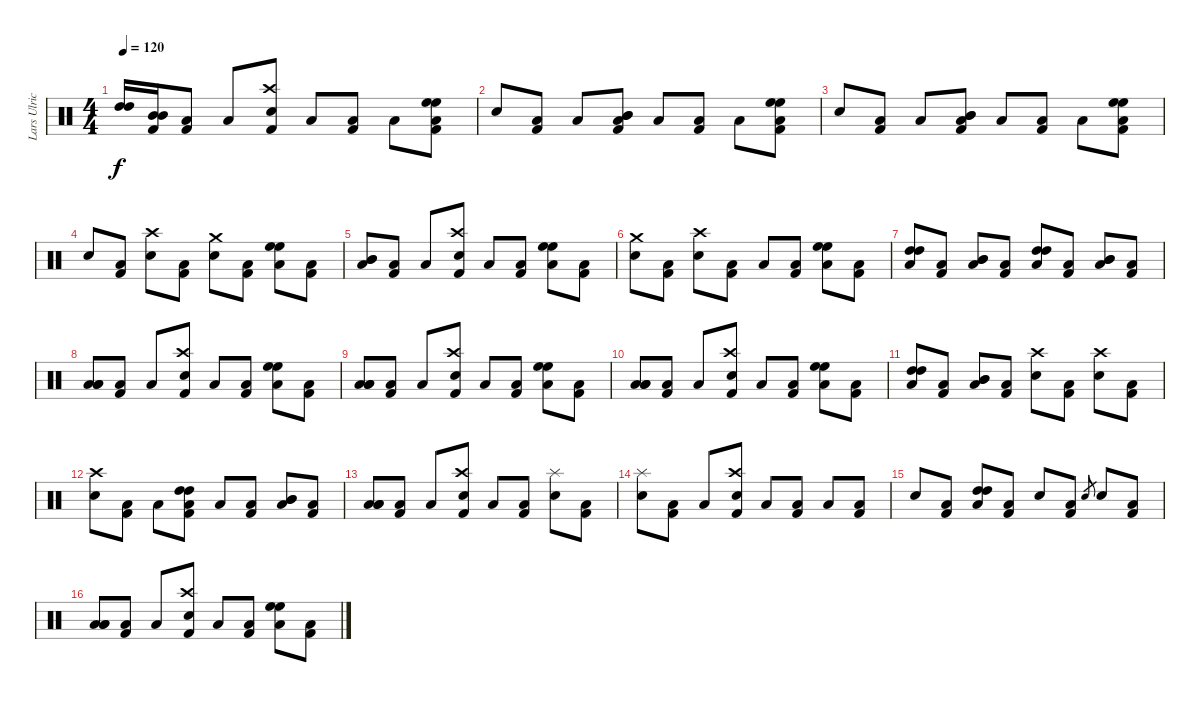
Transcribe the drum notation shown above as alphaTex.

\track ("Lars Ulrich" "Lars Ulric") {instrument percussion}
\staff {score}
\articulation defaults
\ts (4 4)
\tempo 120
\clef neutral
\ks c
("High Tom (hit)" "High Tom (hit)").16{dy f} ("Mid Tom (hit)" "Mid Tom (hit)" "Kick (hit) 2").16 ("Low Floor Tom (hit)" "Kick (hit) 2").8 "Low Floor Tom (hit)".8 ("Crash high (hit)" "Electric Snare (hit)" "Kick (hit) 2").8 "Low Floor Tom (hit)".8 ("Low Floor Tom (hit)" "Kick (hit) 2").8 "Low Floor Tom (hit)".8 ("High Floor Tom (hit)" "Low Floor Tom (hit)" "High Floor Tom (hit)" "Kick (hit) 2").8 |
"Electric Snare (hit)".8 ("Low Floor Tom (hit)" "Kick (hit) 2").8 "Low Floor Tom (hit)".8 ("Mid Tom (hit)" "Low Floor Tom (hit)" "Mid Tom (hit)" "Kick (hit) 2").8 "Low Floor Tom (hit)".8 ("Low Floor Tom (hit)" "Kick (hit) 2").8 "Low Floor Tom (hit)".8 ("High Floor Tom (hit)" "Low Floor Tom (hit)" "High Floor Tom (hit)" "Kick (hit) 2").8 |
"Electric Snare (hit)".8 ("Low Floor Tom (hit)" "Kick (hit) 2").8 "Low Floor Tom (hit)".8 ("Mid Tom (hit)" "Low Floor Tom (hit)" "Mid Tom (hit)" "Kick (hit) 2").8 "Low Floor Tom (hit)".8 ("Low Floor Tom (hit)" "Kick (hit) 2").8 "Low Floor Tom (hit)".8 ("High Floor Tom (hit)" "Low Floor Tom (hit)" "High Floor Tom (hit)" "Kick (hit) 2").8 |
"Electric Snare (hit)".8{volume 14} ("Low Floor Tom (hit)" "Kick (hit) 2").8 ("Crash high (hit)" "Electric Snare (hit)").8 ("Low Floor Tom (hit)" "Kick (hit) 2").8 ("Crash medium (hit)" "Electric Snare (hit)").8 ("Low Floor Tom (hit)" "Kick (hit) 2").8 ("High Floor Tom (hit)" "Low Floor Tom (hit)" "High Floor Tom (hit)").8 ("Low Floor Tom (hit)" "Kick (hit) 2").8 |
("Mid Tom (hit)" "Low Floor Tom (hit)" "Mid Tom (hit)").8 ("Low Floor Tom (hit)" "Kick (hit) 2").8 "Low Floor Tom (hit)".8 ("Crash high (hit)" "Electric Snare (hit)" "Kick (hit) 2").8 "Low Floor Tom (hit)".8 ("Low Floor Tom (hit)" "Kick (hit) 2").8 ("High Floor Tom (hit)" "Low Floor Tom (hit)" "High Floor Tom (hit)").8 ("Low Floor Tom (hit)" "Kick (hit) 2").8 |
("Crash medium (hit)" "Electric Snare (hit)").8 ("Low Floor Tom (hit)" "Kick (hit) 2").8 ("Crash high (hit)" "Electric Snare (hit)").8 ("Low Floor Tom (hit)" "Kick (hit) 2").8 "Low Floor Tom (hit)".8 ("Low Floor Tom (hit)" "Kick (hit) 2").8 ("High Floor Tom (hit)" "Low Floor Tom (hit)" "High Floor Tom (hit)").8 ("Low Floor Tom (hit)" "Kick (hit) 2").8 |
("High Tom (hit)" "Low Floor Tom (hit)" "High Tom (hit)").8 ("Low Floor Tom (hit)" "Kick (hit) 2").8 ("Mid Tom (hit)" "Low Floor Tom (hit)" "Mid Tom (hit)").8 ("Low Floor Tom (hit)" "Kick (hit) 2").8 ("High Tom (hit)" "Low Floor Tom (hit)" "High Tom (hit)").8 ("Low Floor Tom (hit)" "Kick (hit) 2").8 ("Mid Tom (hit)" "Low Floor Tom (hit)" "Mid Tom (hit)").8 ("Low Floor Tom (hit)" "Kick (hit) 2").8 |
("Low Tom (hit)" "Low Floor Tom (hit)" "Low Tom (hit)").8 ("Low Floor Tom (hit)" "Kick (hit) 2").8 "Low Floor Tom (hit)".8 ("Crash high (hit)" "Electric Snare (hit)" "Kick (hit) 2").8 "Low Floor Tom (hit)".8 ("Low Floor Tom (hit)" "Kick (hit) 2").8 ("High Floor Tom (hit)" "Low Floor Tom (hit)" "High Floor Tom (hit)").8 ("Low Floor Tom (hit)" "Kick (hit) 2").8 |
("Low Tom (hit)" "Low Floor Tom (hit)" "Low Tom (hit)").8{volume 12} ("Low Floor Tom (hit)" "Kick (hit) 2").8 "Low Floor Tom (hit)".8 ("Crash high (hit)" "Electric Snare (hit)" "Kick (hit) 2").8 "Low Floor Tom (hit)".8 ("Low Floor Tom (hit)" "Kick (hit) 2").8 ("High Floor Tom (hit)" "Low Floor Tom (hit)" "High Floor Tom (hit)").8 ("Low Floor Tom (hit)" "Kick (hit) 2").8 |
("Low Tom (hit)" "Low Floor Tom (hit)" "Low Tom (hit)").8{volume 10} ("Low Floor Tom (hit)" "Kick (hit) 2").8 "Low Floor Tom (hit)".8 ("Crash high (hit)" "Electric Snare (hit)" "Kick (hit) 2").8 "Low Floor Tom (hit)".8 ("Low Floor Tom (hit)" "Kick (hit) 2").8 ("High Floor Tom (hit)" "Low Floor Tom (hit)" "High Floor Tom (hit)").8 ("Low Floor Tom (hit)" "Kick (hit) 2").8 |
("High Tom (hit)" "Low Floor Tom (hit)" "High Tom (hit)").8{volume 8} ("Low Floor Tom (hit)" "Kick (hit) 2").8 ("Mid Tom (hit)" "Low Floor Tom (hit)" "Mid Tom (hit)").8 ("Low Floor Tom (hit)" "Kick (hit) 2").8 ("Crash high (hit)" "Electric Snare (hit)").8 ("Low Floor Tom (hit)" "Kick (hit) 2").8 ("Crash high (hit)" "Electric Snare (hit)").8 ("Low Floor Tom (hit)" "Kick (hit) 2").8 |
("Crash high (hit)" "Electric Snare (hit)").8{volume 6} ("Low Floor Tom (hit)" "Kick (hit) 2").8 "Low Floor Tom (hit)".8 ("High Tom (hit)" "Low Floor Tom (hit)" "High Tom (hit)" "Kick (hit) 2").8 "Low Floor Tom (hit)".8 ("Low Floor Tom (hit)" "Kick (hit) 2").8 ("Mid Tom (hit)" "Low Floor Tom (hit)" "Mid Tom (hit)").8 ("Low Floor Tom (hit)" "Kick (hit) 2").8 |
("Low Tom (hit)" "Low Floor Tom (hit)" "Low Tom (hit)").8{volume 5} ("Low Floor Tom (hit)" "Kick (hit) 2").8 "Low Floor Tom (hit)".8 ("Crash high (hit)" "Electric Snare (hit)" "Kick (hit) 2").8 "Low Floor Tom (hit)".8 ("Low Floor Tom (hit)" "Kick (hit) 2").8 ("Splash (hit)" "Electric Snare (hit)").8 ("Low Floor Tom (hit)" "Kick (hit) 2").8 |
("Splash (hit)" "Electric Snare (hit)").8 ("Low Floor Tom (hit)" "Kick (hit) 2").8 "Low Floor Tom (hit)".8 ("Crash high (hit)" "Electric Snare (hit)" "Kick (hit) 2").8 "Low Floor Tom (hit)".8 ("Low Floor Tom (hit)" "Kick (hit) 2").8 "Low Floor Tom (hit)".8 ("Low Floor Tom (hit)" "Kick (hit) 2").8 |
"Electric Snare (hit)".8 ("Low Floor Tom (hit)" "Kick (hit) 2").8 ("High Tom (hit)" "Low Floor Tom (hit)" "High Tom (hit)").8 ("Low Floor Tom (hit)" "Kick (hit) 2").8 "Electric Snare (hit)".8 ("Low Floor Tom (hit)" "Kick (hit) 2").8 "Electric Snare (hit)".8{gr} "Electric Snare (hit)".8 ("Low Floor Tom (hit)" "Kick (hit) 2").8 |
("Low Tom (hit)" "Low Floor Tom (hit)" "Low Tom (hit)").8 ("Low Floor Tom (hit)" "Kick (hit) 2").8 "Low Floor Tom (hit)".8 ("Crash high (hit)" "Electric Snare (hit)" "Kick (hit) 2").8 "Low Floor Tom (hit)".8 ("Low Floor Tom (hit)" "Kick (hit) 2").8 ("High Floor Tom (hit)" "Low Floor Tom (hit)" "High Floor Tom (hit)").8 ("Low Floor Tom (hit)" "Kick (hit) 2").8
